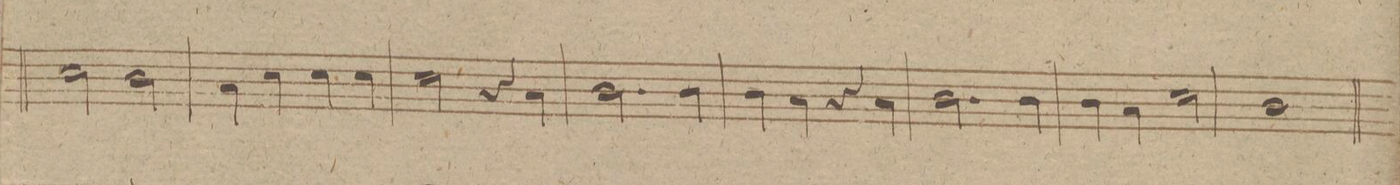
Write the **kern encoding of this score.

**kern	**dynam
*I"Trombone Tenore.	*
*clefC4	*
*k[f#c#g#d#]	*
*met(c)	*
*M4/4	*
2B\	.
2A\	.
=42	=42
4G#\	.
4B\	.
4B\	.
4B\	.
=43	=43
2B\	.
4r	.
4G#\	.
=44	=44
2.A\	.
4A\	.
=45	=45
4A\	.
4G#\	.
4r	.
4G#\	.
=46	=46
2.A\	.
4A\	.
=47	=47
4A\	.
4G#\	.
2B\	.
=48	=48
1A\	.
=49	=49
*-	*-
